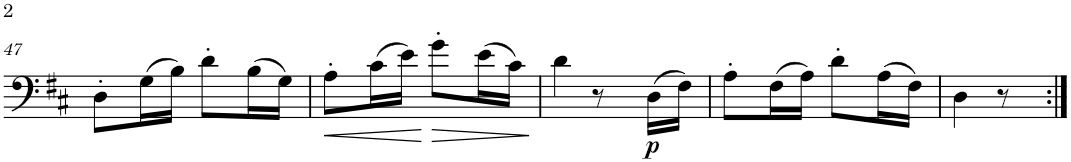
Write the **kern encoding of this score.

**kern	**dynam
*part1	*part1
*staff1	*staff1
*I"Trombone	*
*I'Tbn.	*
!!LO:PB:g=z
*clefF4	*
*k[f#c#]	*
*M2/4	*
=47	=47
8D'\L	.
(16G\L	.
16B\JJ)	.
8d'\L	.
(16B\L	.
16G\JJ)	.
=48	=48
!	!LO:HP:b
8A'\L	<
(16c#\L	.
16e\JJ)	.
!	!LO:HP:n=1:b
8g'\L	[ >
(16e\L	.
16c#\JJ)	.
.	]
=49	=49
4d\	.
8r	.
!	!LO:DY:b
(16D\LL	p
16F#\JJ)	.
=50	=50
8A'\L	.
(16F#\L	.
16A\JJ)	.
8d'\L	.
(16A\L	.
16F#\JJ)	.
=51	=51
4D\	.
8r	.
=:|!	=:|!
*-	*-
